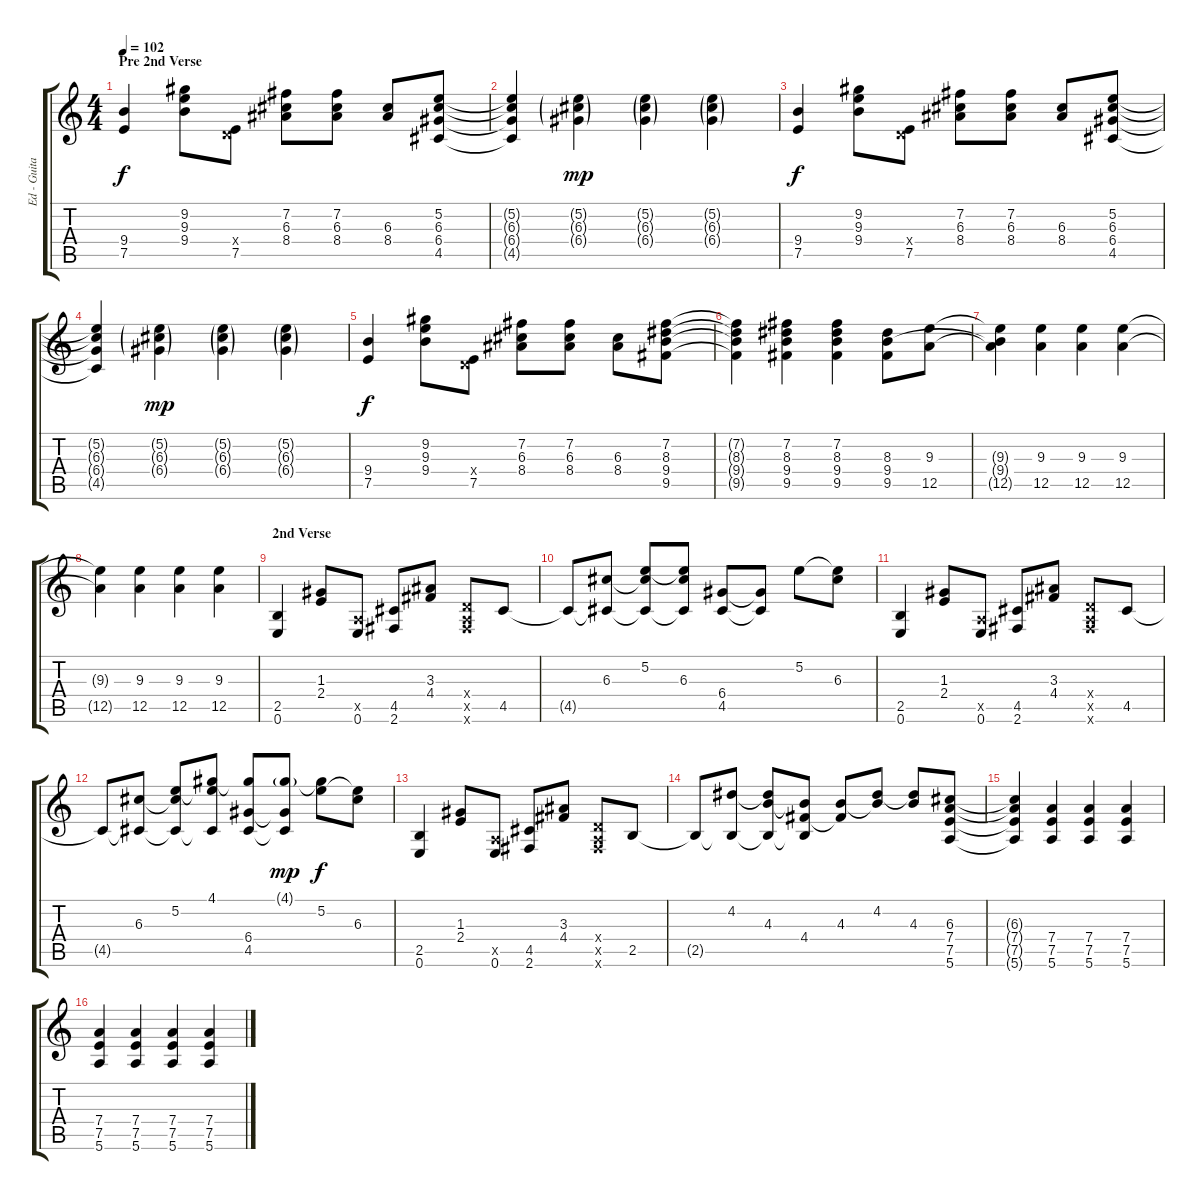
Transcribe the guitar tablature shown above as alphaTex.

\track ("Ed - Guitar" "Ed - Guita") {instrument electricguitarjazz}
\staff {score tabs}
\tuning (E4 B3 G3 D3 A2 E2) {hide}
\ts (4 4)
\section ("" "Pre 2nd Verse")
\tempo 102
\clef g2
\ks c
(9.4 7.5).4{dy f} (9.2 9.3 9.4).8 (0.4{x} 7.5).8 (7.2 6.3 8.4).8 (7.2 6.3 8.4).8 (6.3 8.4).8 (5.2 6.3 6.4 4.5).8 |
(5.2{t} 6.3{t} 6.4{t} 4.5{t}).4 (5.2{g} 6.3{g} 6.4{g}).4{dy mp} (5.2{g} 6.3{g} 6.4{g}).4 (5.2{g} 6.3{g} 6.4{g}).4 |
(9.4 7.5).4{dy f} (9.2 9.3 9.4).8 (0.4{x} 7.5).8 (7.2 6.3 8.4).8 (7.2 6.3 8.4).8 (6.3 8.4).8 (5.2 6.3 6.4 4.5).8 |
(5.2{t} 6.3{t} 6.4{t} 4.5{t}).4 (5.2{g} 6.3{g} 6.4{g}).4{dy mp} (5.2{g} 6.3{g} 6.4{g}).4 (5.2{g} 6.3{g} 6.4{g}).4 |
(9.4 7.5).4{dy f} (9.2 9.3 9.4).8 (0.4{x} 7.5).8 (7.2 6.3 8.4).8 (7.2 6.3 8.4).8 (6.3 8.4).8 (7.2 8.3 9.4 9.5).8 |
(7.2{t} 8.3{t} 9.4{t} 9.5{t}).4 (7.2 8.3 9.4 9.5).4 (7.2 8.3 9.4 9.5).4 (8.3 9.4 9.5).8 (9.3 12.5).8 |
(9.3{t} 9.4{t} 12.5{t}).4 (9.3 12.5).4 (9.3 12.5).4 (9.3 12.5).4 |
(9.3{t} 12.5{t}).4 (9.3 12.5).4 (9.3 12.5).4 (9.3 12.5).4 |
\section ("" "2nd Verse")
(2.5 0.6).4 (1.3 2.4).8 (0.5{x} 0.6).8 (4.5 2.6).8 (3.3 4.4).8 (0.4{x} 0.5{x} 2.6{x}).8 4.5.8 |
4.5{t}.8 (6.3 4.5{t}).8 (5.2 6.3{t} 4.5{t}).8 (5.2{t} 6.3 4.5{t}).8 (6.4 4.5).8 (6.4{t} 4.5{t}).8 5.2.8 (5.2{t} 6.3).8 |
(2.5 0.6).4 (1.3 2.4).8 (0.5{x} 0.6).8 (4.5 2.6).8 (3.3 4.4).8 (0.4{x} 0.5{x} 2.6{x}).8 4.5.8 |
4.5{t}.8 (6.3 4.5{t}).8 (5.2 6.3{t} 4.5{t}).8 (4.1 5.2{t} 4.5{t}).8 (4.1{t} 6.4 4.5).8 (4.1{g} 6.4{t} 4.5{t}).8{dy mp} (4.1{t} 5.2).8{dy f} (5.2{t} 6.3).8 |
(2.5 0.6).4 (1.3 2.4).8 (0.5{x} 0.6).8 (4.5 2.6).8 (3.3 4.4).8 (0.4{x} 0.5{x} 2.6{x}).8 2.5.8 |
2.5{t}.8 (4.2 2.5{t}).8 (4.2{t} 4.3 2.5{t}).8 (4.3{t} 4.4 2.5{t}).8 (4.3 4.4{t}).8 (4.2 4.3{t}).8 (4.2{t} 4.3).8 (6.3 7.4 7.5 5.6).8 |
(6.3{t} 7.4{t} 7.5{t} 5.6{t}).4 (7.4 7.5 5.6).4 (7.4 7.5 5.6).4 (7.4 7.5 5.6).4 |
(7.4 7.5 5.6).4 (7.4 7.5 5.6).4 (7.4 7.5 5.6).4 (7.4 7.5 5.6).4
